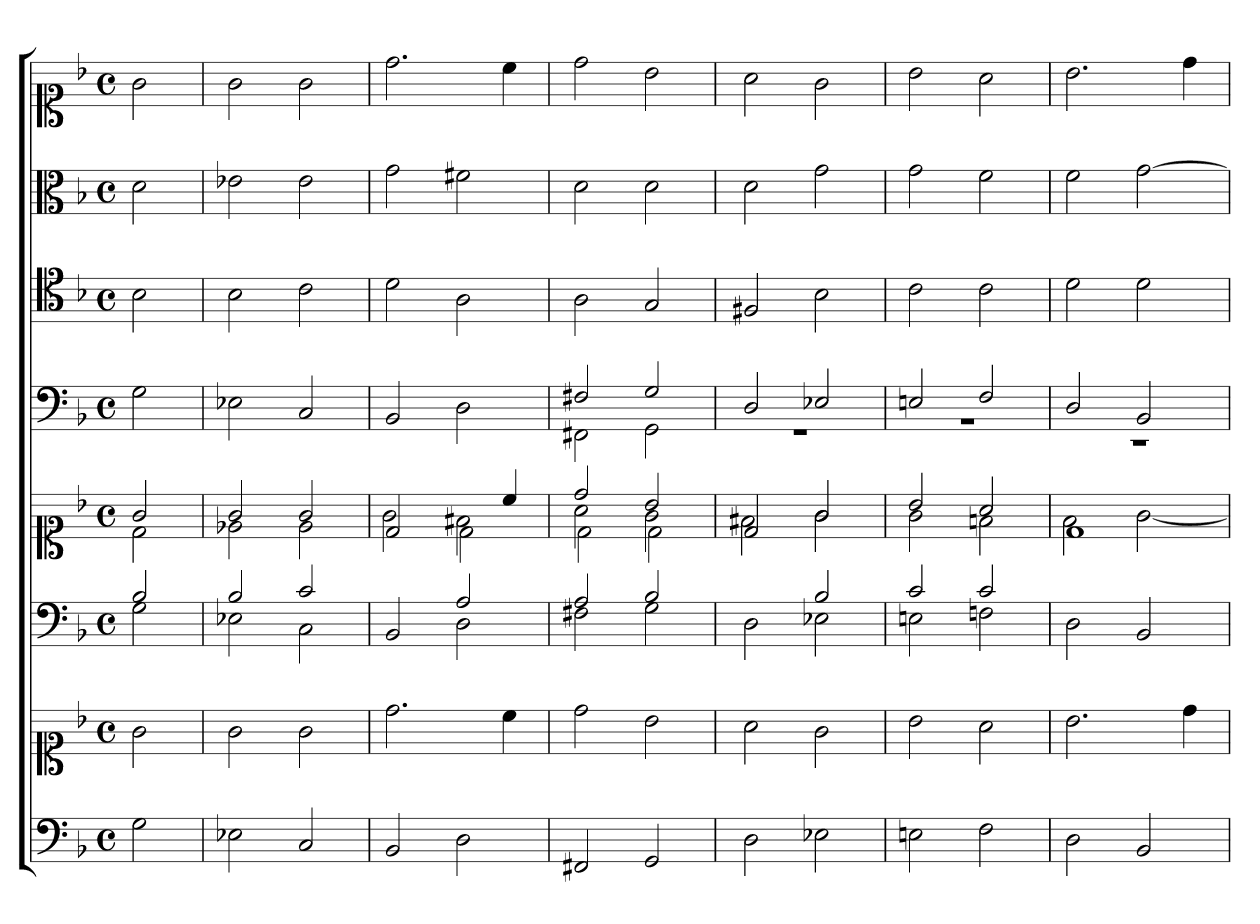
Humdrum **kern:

**kern	**kern	**kern	**kern	**kern	**kern	**kern	**kern
*part6	*part6	*part5	*part5	*part4	*part3	*part2	*part1
*staff8	*staff7	*staff6	*staff5	*staff4	*staff3	*staff2	*staff1
*clefF4	*clefC1	*clefF4	*clefC1	*clefF4	*clefC4	*clefC3	*clefC1
*k[b-]	*k[b-]	*k[b-]	*k[b-]	*k[b-]	*k[b-]	*k[b-]	*k[b-]
*F:	*F:	*F:	*F:	*F:	*F:	*F:	*F:
*M4/4	*M4/4	*M4/4	*M4/4	*M4/4	*M4/4	*M4/4	*M4/4
*met(c)	*met(c)	*met(c)	*met(c)	*met(c)	*met(c)	*met(c)	*met(c)
*MM180	*MM180	*MM180	*MM180	*MM180	*MM180	*MM180	*MM180
=1	=1	=1	=1	=1	=1	=1	=1
*	*	*^	*^	*	*	*	*
2G	2g	2B-	2G	2g	2d	2G	2B-	2d	2g
=2	=2	=2	=2	=2	=2	=2	=2	=2	=2
2E-X	2g	2B-	2E-X	2g	2e-X	2E-X	2B-	2e-X	2g
2C	2g	2c	2C	2g	2e-	2C	2c	2e-	2g
=3	=3	=3	=3	=3	=3	=3	=3	=3	=3
*	*	*	*	*	*^	*	*	*	*
2BB-	2.dd	2ryy	2BB-	2d	2g	2ryy	2BB-	2d	2g	2.dd
2D	.	2A	2D	4ryy	2f#X	2d\	2D	2A	2f#X	.
.	4cc	.	.	4cc	.	.	.	.	.	4cc
=4	=4	=4	=4	=4	=4	=4	=4	=4	=4	=4
*	*	*	*	*	*	*	*^	*	*	*
2FF#X	2dd	2A	2F#X	2dd	2a	2d\	2F#X	2FF#X	2A	2d	2dd
2GG	2b-	2B-	2G	2b-	2g	2d\	2G	2GG	2G	2d	2b-
*	*	*	*	*	*v	*v	*	*	*	*	*
=5	=5	=5	=5	=5	=5	=5	=5	=5	=5	=5
2D	2a	2ryy	2D	2d	2f#X	2D	1r	2F#X	2d	2a
2E-X	2g	2B-	2E-X	2g	2g	2E-X	.	2B-	2g	2g
=6	=6	=6	=6	=6	=6	=6	=6	=6	=6	=6
2En	2b-	2c	2En	2b-	2g	2En	1r	2c	2g	2b-
2F	2a	2c	2Fn	2a	2fn	2F	.	2c	2f	2a
*	*	*v	*v	*	*	*	*	*	*	*
=7	=7	=7	=7	=7	=7	=7	=7	=7	=7
2D	2.b-	2D	1d	2f	2D	1r	2d	2f	2.b-
2BB-	.	2BB-	.	[2g	2BB-	.	2d	[2g	.
.	4dd	.	.	.	.	.	.	.	4dd
*	*	*	*v	*v	*	*	*	*	*
*	*	*	*	*v	*v	*	*	*
=	=	=	=	=	=	=	=
*-	*-	*-	*-	*-	*-	*-	*-
